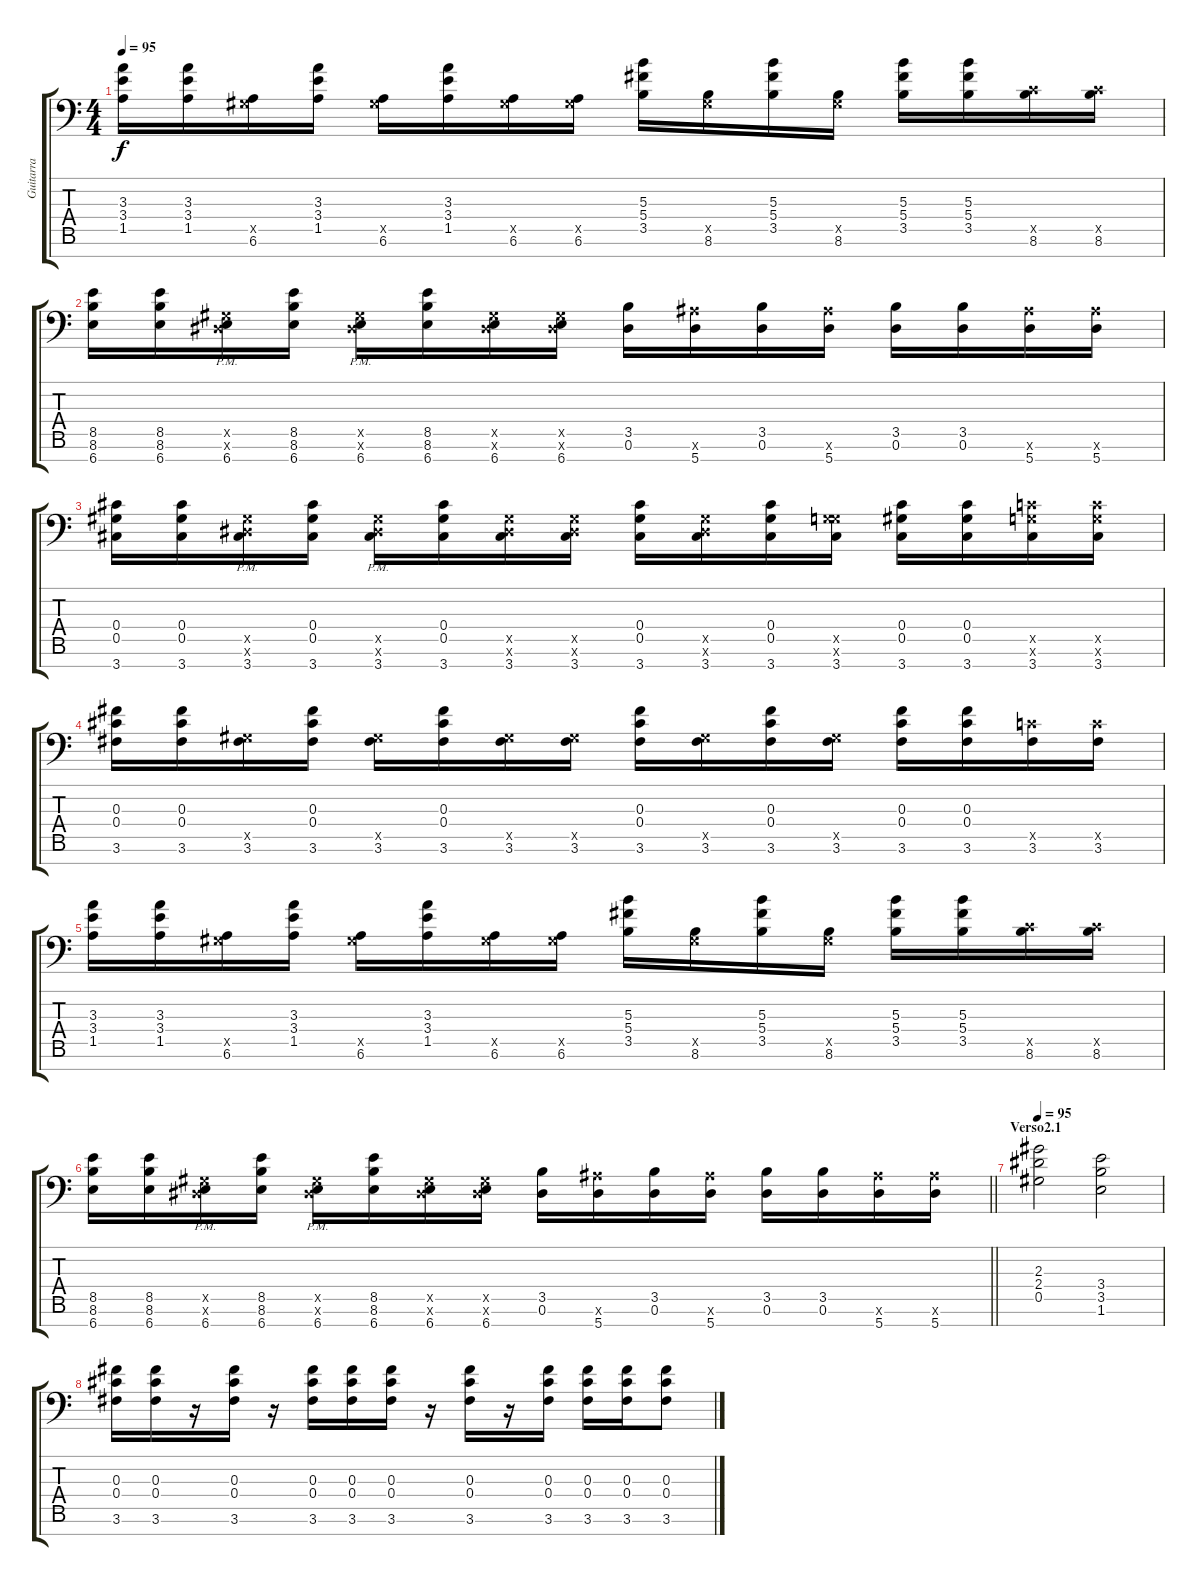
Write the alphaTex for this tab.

\track ("Guitarra" "Guitarra") {instrument overdrivenguitar}
\staff {score tabs}
\tuning (Eb4 Bb3 Gb3 Db3 Ab2 Eb2 Bb1) {hide}
\ts (4 4)
\tempo 95
\clef f4
\ks c
(3.3 3.4 1.5).16{dy f} (3.3 3.4 1.5).16 (0.5{x} 6.6).16 (3.3 3.4 1.5).16 (0.5{x} 6.6).16 (3.3 3.4 1.5).16 (0.5{x} 6.6).16 (0.5{x} 6.6).16 (5.3 5.4 3.5).16 (0.5{x} 8.6).16 (5.3 5.4 3.5).16 (0.5{x} 8.6).16 (5.3 5.4 3.5).16 (5.3 5.4 3.5).16 (4.5{x} 8.6).16 (4.5{x} 8.6).16 |
(8.5 8.6 6.7).16 (8.5 8.6 6.7).16 (0.5{x} 0.6{x} 6.7{pm}).16 (8.5 8.6 6.7).16 (0.5{x} 0.6{x} 6.7{pm}).16 (8.5 8.6 6.7).16 (0.5{x} 0.6{x} 6.7).16 (0.5{x} 0.6{x} 6.7).16 (3.5 0.6).16 (7.6{x} 5.7).16 (3.5 0.6).16 (7.6{x} 5.7).16 (3.5 0.6).16 (3.5 0.6).16 (7.6{x} 5.7).16 (7.6{x} 5.7).16 |
(0.4 0.5 3.7).16 (0.4 0.5 3.7).16 (0.5{x} 0.6{x} 3.7{pm}).16 (0.4 0.5 3.7).16 (0.5{x} 0.6{x} 3.7{pm}).16 (0.4 0.5 3.7).16 (0.5{x} 0.6{x} 3.7).16 (0.5{x} 0.6{x} 3.7).16 (0.4 0.5 3.7).16 (0.5{x} 0.6{x} 3.7).16 (0.4 0.5 3.7).16 (0.5{x} 4.6{x} 3.7).16 (0.4 0.5 3.7).16 (0.4 0.5 3.7).16 (4.5{x} 4.6{x} 3.7).16 (4.5{x} 4.6{x} 3.7).16 |
(0.3 0.4 3.6).16 (0.3 0.4 3.6).16 (0.5{x} 3.6).16 (0.3 0.4 3.6).16 (0.5{x} 3.6).16 (0.3 0.4 3.6).16 (0.5{x} 3.6).16 (0.5{x} 3.6).16 (0.3 0.4 3.6).16 (0.5{x} 3.6).16 (0.3 0.4 3.6).16 (0.5{x} 3.6).16 (0.3 0.4 3.6).16 (0.3 0.4 3.6).16 (4.5{x} 3.6).16 (4.5{x} 3.6).16 |
(3.3 3.4 1.5).16 (3.3 3.4 1.5).16 (0.5{x} 6.6).16 (3.3 3.4 1.5).16 (0.5{x} 6.6).16 (3.3 3.4 1.5).16 (0.5{x} 6.6).16 (0.5{x} 6.6).16 (5.3 5.4 3.5).16 (0.5{x} 8.6).16 (5.3 5.4 3.5).16 (0.5{x} 8.6).16 (5.3 5.4 3.5).16 (5.3 5.4 3.5).16 (4.5{x} 8.6).16 (4.5{x} 8.6).16 |
\barLineRight lightlight
(8.5 8.6 6.7).16 (8.5 8.6 6.7).16 (0.5{x} 0.6{x} 6.7{pm}).16 (8.5 8.6 6.7).16 (0.5{x} 0.6{x} 6.7{pm}).16 (8.5 8.6 6.7).16 (0.5{x} 0.6{x} 6.7).16 (0.5{x} 0.6{x} 6.7).16 (3.5 0.6).16 (7.6{x} 5.7).16 (3.5 0.6).16 (7.6{x} 5.7).16 (3.5 0.6).16 (3.5 0.6).16 (7.6{x} 5.7).16 (7.6{x} 5.7).16 |
\section ("" "Verso2.1")
\tempo 95
(2.3 2.4 0.5).2 (3.4 3.5 1.6).2 |
(0.3 0.4 3.6).16 (0.3 0.4 3.6).16 r.16 (0.3 0.4 3.6).16 r.16 (0.3 0.4 3.6).16 (0.3 0.4 3.6).16 (0.3 0.4 3.6).16 r.16 (0.3 0.4 3.6).16 r.16 (0.3 0.4 3.6).16 (0.3 0.4 3.6).16 (0.3 0.4 3.6).16 (0.3 0.4 3.6).8
